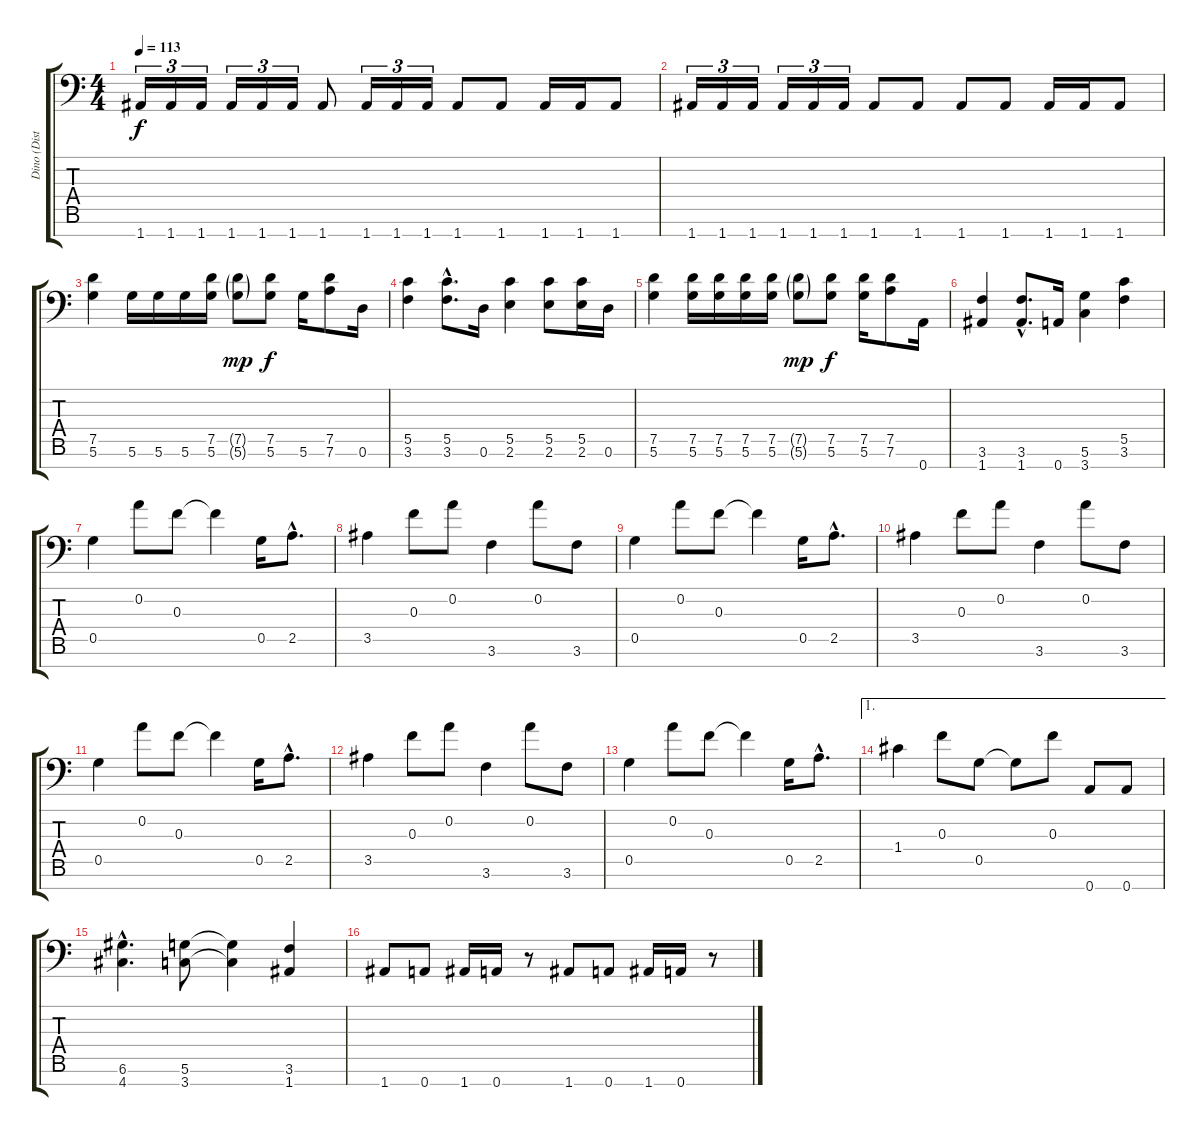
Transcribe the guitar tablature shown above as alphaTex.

\track ("Dino (Disto 7-strings Gtr)" "Dino (Dist") {instrument distortionguitar}
\staff {score tabs}
\tuning (D4 A3 F3 C3 G2 D2 A1) {hide}
\ts (4 4)
\tempo 113
\clef f4
\ks c
1.7.16{tu (3 2) dy f} 1.7.16{tu (3 2)} 1.7.16{tu (3 2)} 1.7.16{tu (3 2)} 1.7.16{tu (3 2)} 1.7.16{tu (3 2)} 1.7.8 1.7.16{tu (3 2)} 1.7.16{tu (3 2)} 1.7.16{tu (3 2)} 1.7.8 1.7.8 1.7.16 1.7.16 1.7.8 |
1.7.16{tu (3 2)} 1.7.16{tu (3 2)} 1.7.16{tu (3 2)} 1.7.16{tu (3 2)} 1.7.16{tu (3 2)} 1.7.16{tu (3 2)} 1.7.8 1.7.8 1.7.8 1.7.8 1.7.16 1.7.16 1.7.8 |
(7.5 5.6).4 5.6.16 5.6.16 5.6.16 (7.5 5.6).16 (7.5{g} 5.6{g}).8{dy mp} (7.5 5.6).8{dy f} 5.6.16 (7.5 7.6).8 0.6.16 |
(5.5 3.6).4 (5.5{hac} 3.6{hac}).8{d} 0.6.16 (5.5 2.6).4 (5.5 2.6).8 (5.5 2.6).16 0.6.16 |
(7.5 5.6).4 (7.5 5.6).16 (7.5 5.6).16 (7.5 5.6).16 (7.5 5.6).16 (7.5{g} 5.6{g}).8{dy mp} (7.5 5.6).8{dy f} (7.5 5.6).16 (7.5 7.6).8 0.7.16 |
(3.6 1.7).4 (3.6{hac} 1.7{hac}).8{d} 0.7.16 (5.6 3.7).4 (5.5 3.6).4 |
0.5.4 0.2.8 0.3.8 0.3{t}.4 0.5.16 2.5{hac}.8{d} |
3.5.4 0.3.8 0.2.8 3.6.4 0.2.8 3.6.8 |
0.5.4 0.2.8 0.3.8 0.3{t}.4 0.5.16 2.5{hac}.8{d} |
3.5.4 0.3.8 0.2.8 3.6.4 0.2.8 3.6.8 |
0.5.4 0.2.8 0.3.8 0.3{t}.4 0.5.16 2.5{hac}.8{d} |
3.5.4 0.3.8 0.2.8 3.6.4 0.2.8 3.6.8 |
0.5.4 0.2.8 0.3.8 0.3{t}.4 0.5.16 2.5{hac}.8{d} |
\ae 1
1.4.4 0.3.8 0.5.8 0.5{t}.8 0.3.8 0.7.8 0.7.8 |
(6.6{hac} 4.7{hac}).4{d} (5.6 3.7).8 (5.6{t} 3.7{t}).4 (3.6 1.7).4 |
1.7.8 0.7.8 1.7.16 0.7.16 r.8 1.7.8 0.7.8 1.7.16 0.7.16 r.8
